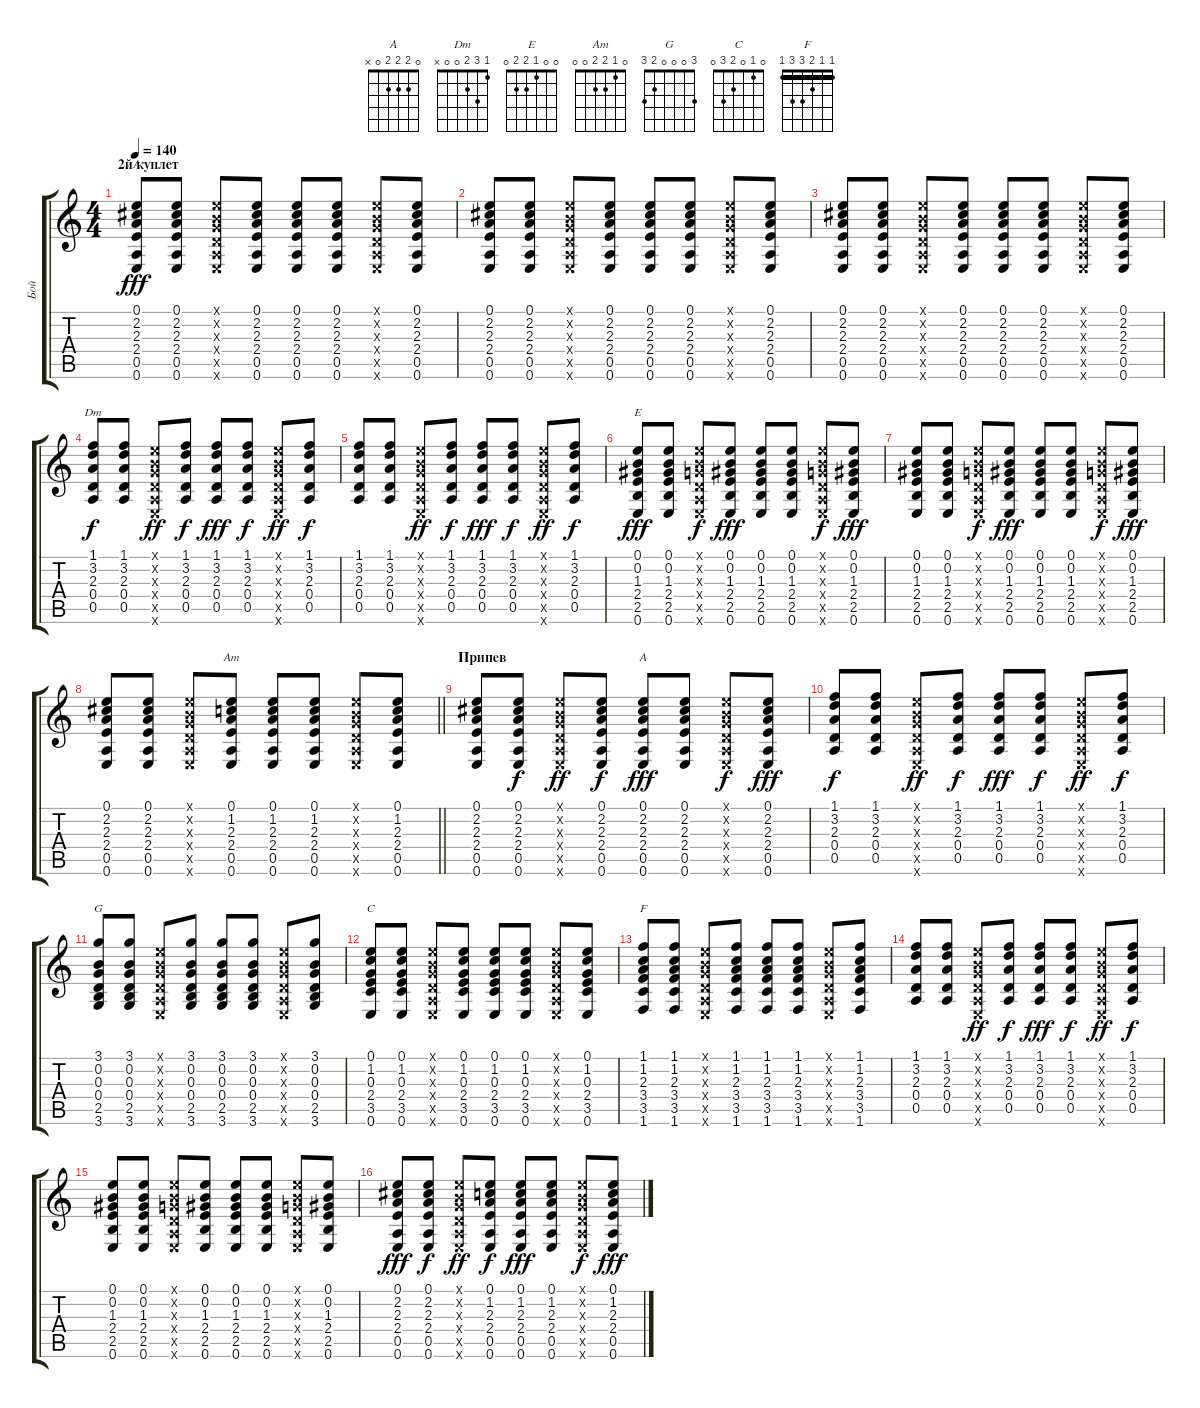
\track ("Бой" "Бой") {instrument acousticguitarsteel}
\staff {score tabs}
\tuning (E4 B3 G3 D3 A2 E2) {hide}
\chord ("A" 0 2 2 2 0 0)
\chord ("Dm" 1 3 2 0 0 x)
\chord ("E" 0 0 1 2 2 0)
\chord ("Am" 0 1 2 2 0 0)
\chord ("A" 0 2 2 2 0 x)
\chord ("G" 3 0 0 0 2 3)
\chord ("C" 0 1 0 2 3 0)
\chord ("F" 1 1 2 3 3 1) {barre 1}
\ts (4 4)
\section ("" "2й куплет")
\tempo 140
\clef g2
\ks c
(0.1 2.2 2.3 2.4 0.5 0.6).8{ch "A" dy fff} (0.1 2.2 2.3 2.4 0.5 0.6).8 (0.1{x} 0.2{x} 0.3{x} 0.4{x} 0.5{x} 0.6{x}).8 (0.1 2.2 2.3 2.4 0.5 0.6).8 (0.1 2.2 2.3 2.4 0.5 0.6).8 (0.1 2.2 2.3 2.4 0.5 0.6).8 (0.1{x} 0.2{x} 0.3{x} 0.4{x} 0.5{x} 0.6{x}).8 (0.1 2.2 2.3 2.4 0.5 0.6).8 |
(0.1 2.2 2.3 2.4 0.5 0.6).8 (0.1 2.2 2.3 2.4 0.5 0.6).8 (0.1{x} 0.2{x} 0.3{x} 0.4{x} 0.5{x} 0.6{x}).8 (0.1 2.2 2.3 2.4 0.5 0.6).8 (0.1 2.2 2.3 2.4 0.5 0.6).8 (0.1 2.2 2.3 2.4 0.5 0.6).8 (0.1{x} 0.2{x} 0.3{x} 0.4{x} 0.5{x} 0.6{x}).8 (0.1 2.2 2.3 2.4 0.5 0.6).8 |
(0.1 2.2 2.3 2.4 0.5 0.6).8 (0.1 2.2 2.3 2.4 0.5 0.6).8 (0.1{x} 0.2{x} 0.3{x} 0.4{x} 0.5{x} 0.6{x}).8 (0.1 2.2 2.3 2.4 0.5 0.6).8 (0.1 2.2 2.3 2.4 0.5 0.6).8 (0.1 2.2 2.3 2.4 0.5 0.6).8 (0.1{x} 0.2{x} 0.3{x} 0.4{x} 0.5{x} 0.6{x}).8 (0.1 2.2 2.3 2.4 0.5 0.6).8 |
(1.1 3.2 2.3 0.4 0.5).8{ch "Dm" dy f} (1.1 3.2 2.3 0.4 0.5).8 (0.1{x} 0.2{x} 0.3{x} 0.4{x} 0.5{x} 0.6{x}).8{dy ff} (1.1 3.2 2.3 0.4 0.5).8{dy f} (1.1 3.2 2.3 0.4 0.5).8{dy fff} (1.1 3.2 2.3 0.4 0.5).8{dy f} (0.1{x} 0.2{x} 0.3{x} 0.4{x} 0.5{x} 0.6{x}).8{dy ff} (1.1 3.2 2.3 0.4 0.5).8{dy f} |
(1.1 3.2 2.3 0.4 0.5).8 (1.1 3.2 2.3 0.4 0.5).8 (0.1{x} 0.2{x} 0.3{x} 0.4{x} 0.5{x} 0.6{x}).8{dy ff} (1.1 3.2 2.3 0.4 0.5).8{dy f} (1.1 3.2 2.3 0.4 0.5).8{dy fff} (1.1 3.2 2.3 0.4 0.5).8{dy f} (0.1{x} 0.2{x} 0.3{x} 0.4{x} 0.5{x} 0.6{x}).8{dy ff} (1.1 3.2 2.3 0.4 0.5).8{dy f} |
(0.1 0.2 1.3 2.4 2.5 0.6).8{ch "E" dy fff} (0.1 0.2 1.3 2.4 2.5 0.6).8 (0.1{x} 0.2{x} 0.3{x} 0.4{x} 0.5{x} 0.6{x}).8{dy f} (0.1 0.2 1.3 2.4 2.5 0.6).8{dy fff} (0.1 0.2 1.3 2.4 2.5 0.6).8 (0.1 0.2 1.3 2.4 2.5 0.6).8 (0.1{x} 0.2{x} 0.3{x} 0.4{x} 0.5{x} 0.6{x}).8{dy f} (0.1 0.2 1.3 2.4 2.5 0.6).8{dy fff} |
(0.1 0.2 1.3 2.4 2.5 0.6).8 (0.1 0.2 1.3 2.4 2.5 0.6).8 (0.1{x} 0.2{x} 0.3{x} 0.4{x} 0.5{x} 0.6{x}).8{dy f} (0.1 0.2 1.3 2.4 2.5 0.6).8{dy fff} (0.1 0.2 1.3 2.4 2.5 0.6).8 (0.1 0.2 1.3 2.4 2.5 0.6).8 (0.1{x} 0.2{x} 0.3{x} 0.4{x} 0.5{x} 0.6{x}).8{dy f} (0.1 0.2 1.3 2.4 2.5 0.6).8{dy fff} |
\barLineRight lightlight
(0.1 2.2 2.3 2.4 0.5 0.6).8 (0.1 2.2 2.3 2.4 0.5 0.6).8 (0.1{x} 0.2{x} 0.3{x} 0.4{x} 0.5{x} 0.6{x}).8 (0.1 1.2 2.3 2.4 0.5 0.6).8{ch "Am"} (0.1 1.2 2.3 2.4 0.5 0.6).8 (0.1 1.2 2.3 2.4 0.5 0.6).8 (0.1{x} 0.2{x} 0.3{x} 0.4{x} 0.5{x} 0.6{x}).8 (0.1 1.2 2.3 2.4 0.5 0.6).8 |
\section ("" "Припев")
(0.1 2.2 2.3 2.4 0.5 0.6).8 (0.1 2.2 2.3 2.4 0.5 0.6).8{dy f} (0.1{x} 0.2{x} 0.3{x} 0.4{x} 0.5{x} 0.6{x}).8{dy ff} (0.1 2.2 2.3 2.4 0.5 0.6).8{dy f} (0.1 2.2 2.3 2.4 0.5 0.6).8{ch "A" dy fff} (0.1 2.2 2.3 2.4 0.5 0.6).8 (0.1{x} 0.2{x} 0.3{x} 0.4{x} 0.5{x} 0.6{x}).8{dy f} (0.1 2.2 2.3 2.4 0.5 0.6).8{dy fff} |
(1.1 3.2 2.3 0.4 0.5).8{dy f} (1.1 3.2 2.3 0.4 0.5).8 (0.1{x} 0.2{x} 0.3{x} 0.4{x} 0.5{x} 0.6{x}).8{dy ff} (1.1 3.2 2.3 0.4 0.5).8{dy f} (1.1 3.2 2.3 0.4 0.5).8{dy fff} (1.1 3.2 2.3 0.4 0.5).8{dy f} (0.1{x} 0.2{x} 0.3{x} 0.4{x} 0.5{x} 0.6{x}).8{dy ff} (1.1 3.2 2.3 0.4 0.5).8{dy f} |
(3.1 0.2 0.3 0.4 2.5 3.6).8{ch "G"} (3.1 0.2 0.3 0.4 2.5 3.6).8 (0.1{x} 0.2{x} 0.3{x} 0.4{x} 0.5{x} 0.6{x}).8 (3.1 0.2 0.3 0.4 2.5 3.6).8 (3.1 0.2 0.3 0.4 2.5 3.6).8 (3.1 0.2 0.3 0.4 2.5 3.6).8 (0.1{x} 0.2{x} 0.3{x} 0.4{x} 0.5{x} 0.6{x}).8 (3.1 0.2 0.3 0.4 2.5 3.6).8 |
(0.1 1.2 0.3 2.4 3.5 0.6).8{ch "C"} (0.1 1.2 0.3 2.4 3.5 0.6).8 (0.1{x} 0.2{x} 0.3{x} 0.4{x} 0.5{x} 0.6{x}).8 (0.1 1.2 0.3 2.4 3.5 0.6).8 (0.1 1.2 0.3 2.4 3.5 0.6).8 (0.1 1.2 0.3 2.4 3.5 0.6).8 (0.1{x} 0.2{x} 0.3{x} 0.4{x} 0.5{x} 0.6{x}).8 (0.1 1.2 0.3 2.4 3.5 0.6).8 |
(1.1 1.2 2.3 3.4 3.5 1.6).8{ch "F"} (1.1 1.2 2.3 3.4 3.5 1.6).8 (0.1{x} 0.2{x} 0.3{x} 0.4{x} 0.5{x} 0.6{x}).8 (1.1 1.2 2.3 3.4 3.5 1.6).8 (1.1 1.2 2.3 3.4 3.5 1.6).8 (1.1 1.2 2.3 3.4 3.5 1.6).8 (0.1{x} 0.2{x} 0.3{x} 0.4{x} 0.5{x} 0.6{x}).8 (1.1 1.2 2.3 3.4 3.5 1.6).8 |
(1.1 3.2 2.3 0.4 0.5).8 (1.1 3.2 2.3 0.4 0.5).8 (0.1{x} 0.2{x} 0.3{x} 0.4{x} 0.5{x} 0.6{x}).8{dy ff} (1.1 3.2 2.3 0.4 0.5).8{dy f} (1.1 3.2 2.3 0.4 0.5).8{dy fff} (1.1 3.2 2.3 0.4 0.5).8{dy f} (0.1{x} 0.2{x} 0.3{x} 0.4{x} 0.5{x} 0.6{x}).8{dy ff} (1.1 3.2 2.3 0.4 0.5).8{dy f} |
(0.1 0.2 1.3 2.4 2.5 0.6).8 (0.1 0.2 1.3 2.4 2.5 0.6).8 (0.1{x} 0.2{x} 0.3{x} 0.4{x} 0.5{x} 0.6{x}).8 (0.1 0.2 1.3 2.4 2.5 0.6).8 (0.1 0.2 1.3 2.4 2.5 0.6).8 (0.1 0.2 1.3 2.4 2.5 0.6).8 (0.1{x} 0.2{x} 0.3{x} 0.4{x} 0.5{x} 0.6{x}).8 (0.1 0.2 1.3 2.4 2.5 0.6).8 |
(0.1 2.2 2.3 2.4 0.5 0.6).8{dy fff} (0.1 2.2 2.3 2.4 0.5 0.6).8{dy f} (0.1{x} 0.2{x} 0.3{x} 0.4{x} 0.5{x} 0.6{x}).8{dy ff} (0.1 1.2 2.3 2.4 0.5 0.6).8{dy f} (0.1 1.2 2.3 2.4 0.5 0.6).8{dy fff} (0.1 1.2 2.3 2.4 0.5 0.6).8 (0.1{x} 0.2{x} 0.3{x} 0.4{x} 0.5{x} 0.6{x}).8{dy f} (0.1 1.2 2.3 2.4 0.5 0.6).8{dy fff}
